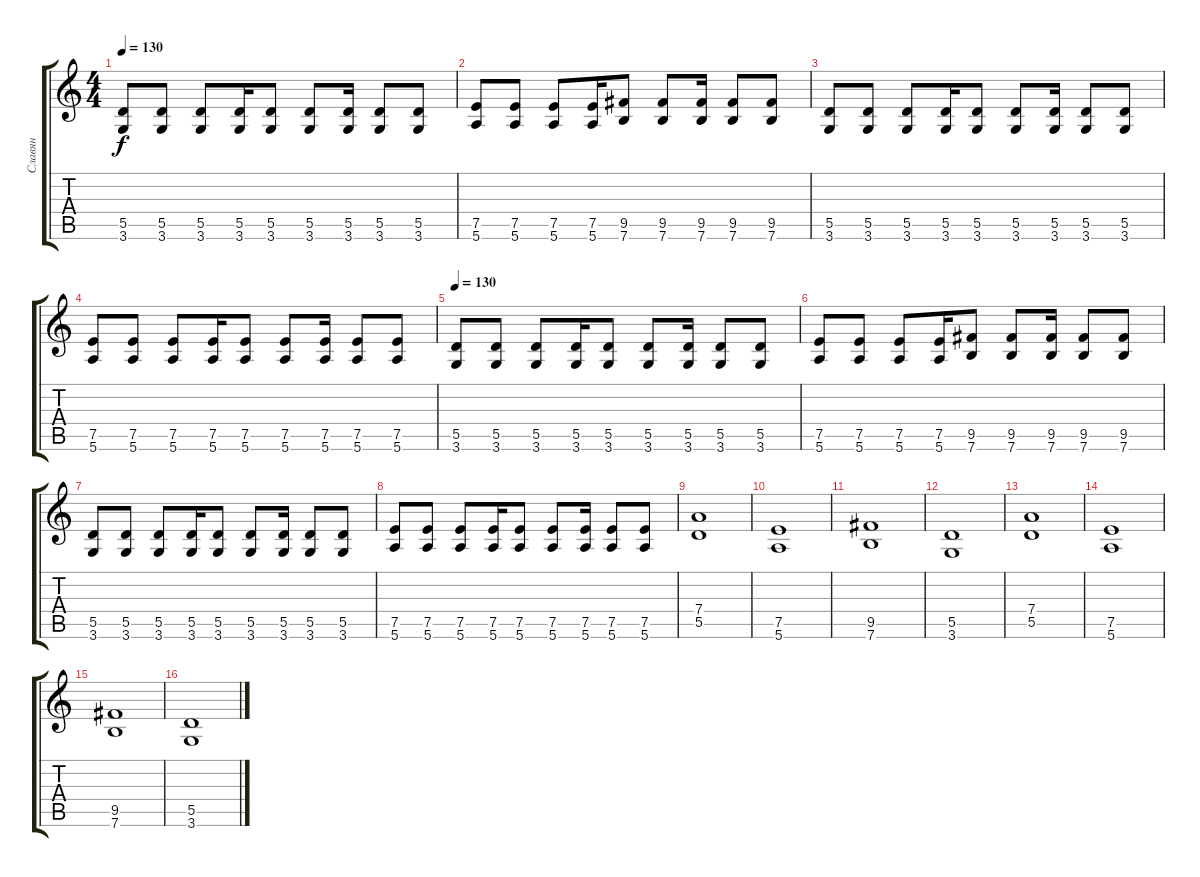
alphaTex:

\track ("Славян" "Славян") {instrument overdrivenguitar}
\staff {score tabs}
\tuning (E4 B3 G3 D3 A2 E2) {hide}
\ts (4 4)
\tempo 130
\clef g2
\ks c
(5.5 3.6).8{dy f} (5.5 3.6).8 (5.5 3.6).8 (5.5 3.6).16 (5.5 3.6).8 (5.5 3.6).8 (5.5 3.6).16 (5.5 3.6).8 (5.5 3.6).8 |
(7.5 5.6).8 (7.5 5.6).8 (7.5 5.6).8 (7.5 5.6).16 (9.5 7.6).8 (9.5 7.6).8 (9.5 7.6).16 (9.5 7.6).8 (9.5 7.6).8 |
(5.5 3.6).8 (5.5 3.6).8 (5.5 3.6).8 (5.5 3.6).16 (5.5 3.6).8 (5.5 3.6).8 (5.5 3.6).16 (5.5 3.6).8 (5.5 3.6).8 |
(7.5 5.6).8 (7.5 5.6).8 (7.5 5.6).8 (7.5 5.6).16 (7.5 5.6).8 (7.5 5.6).8 (7.5 5.6).16 (7.5 5.6).8 (7.5 5.6).8 |
\tempo 130
(5.5 3.6).8 (5.5 3.6).8 (5.5 3.6).8 (5.5 3.6).16 (5.5 3.6).8 (5.5 3.6).8 (5.5 3.6).16 (5.5 3.6).8 (5.5 3.6).8 |
(7.5 5.6).8 (7.5 5.6).8 (7.5 5.6).8 (7.5 5.6).16 (9.5 7.6).8 (9.5 7.6).8 (9.5 7.6).16 (9.5 7.6).8 (9.5 7.6).8 |
(5.5 3.6).8 (5.5 3.6).8 (5.5 3.6).8 (5.5 3.6).16 (5.5 3.6).8 (5.5 3.6).8 (5.5 3.6).16 (5.5 3.6).8 (5.5 3.6).8 |
(7.5 5.6).8 (7.5 5.6).8 (7.5 5.6).8 (7.5 5.6).16 (7.5 5.6).8 (7.5 5.6).8 (7.5 5.6).16 (7.5 5.6).8 (7.5 5.6).8 |
(7.4 5.5).1 |
(7.5 5.6).1 |
(9.5 7.6).1 |
(5.5 3.6).1 |
(7.4 5.5).1 |
(7.5 5.6).1 |
(9.5 7.6).1 |
(5.5 3.6).1
